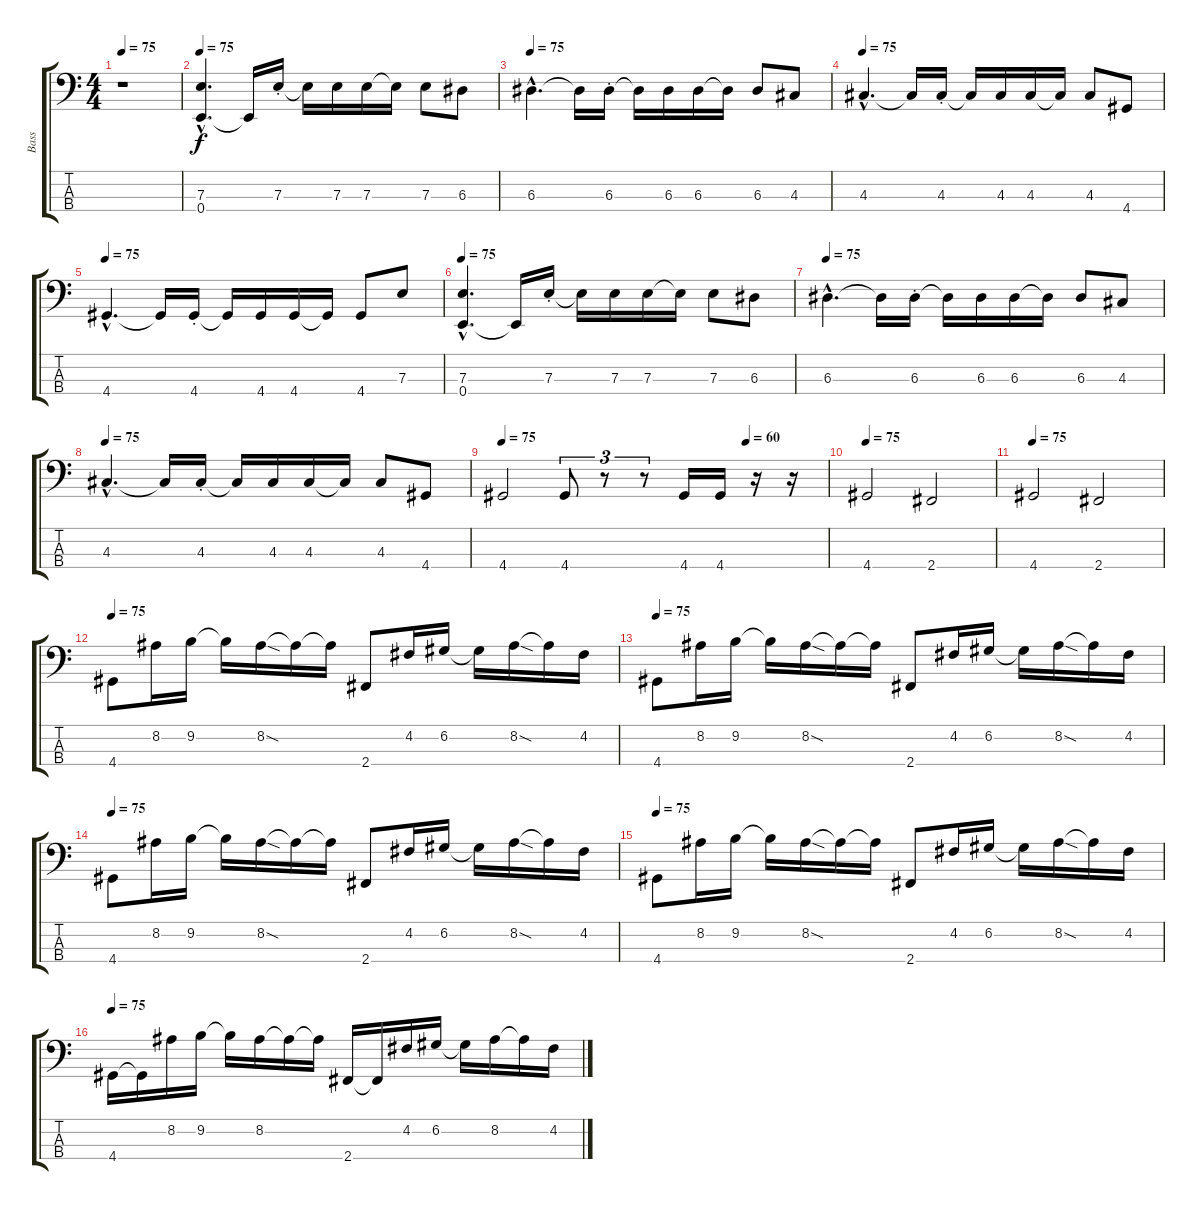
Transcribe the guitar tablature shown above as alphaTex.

\track ("Bass" "Bass") {instrument electricbassfinger}
\staff {score tabs}
\tuning (G2 D2 A1 E1) {hide}
\ts (4 4)
\tempo 75
\clef f4
\ks c
r.1{dy f} |
\tempo 75
(7.3{hac} 0.4{hac}).4{d} 0.4{t}.16 7.3{st}.16 7.3{t}.16 7.3.16 7.3.16 7.3{t}.16 7.3.8 6.3.8 |
\tempo 75
6.3{hac}.4{d} 6.3{t}.16 6.3{st}.16 6.3{t}.16 6.3.16 6.3.16 6.3{t}.16 6.3.8 4.3.8 |
\tempo 75
4.3{hac}.4{d} 4.3{t}.16 4.3{st}.16 4.3{t}.16 4.3.16 4.3.16 4.3{t}.16 4.3.8 4.4.8 |
\tempo 75
4.4{hac}.4{d} 4.4{t}.16 4.4{st}.16 4.4{t}.16 4.4.16 4.4.16 4.4{t}.16 4.4.8 7.3.8 |
\tempo 75
(7.3{hac} 0.4{hac}).4{d} 0.4{t}.16 7.3{st}.16 7.3{t}.16 7.3.16 7.3.16 7.3{t}.16 7.3.8 6.3.8 |
\tempo 75
6.3{hac}.4{d} 6.3{t}.16 6.3{st}.16 6.3{t}.16 6.3.16 6.3.16 6.3{t}.16 6.3.8 4.3.8 |
\tempo 75
4.3{hac}.4{d} 4.3{t}.16 4.3{st}.16 4.3{t}.16 4.3.16 4.3.16 4.3{t}.16 4.3.8 4.4.8 |
\tempo 75
\tempo (60 0.75)
4.4.2 4.4.8{tu (3 2)} r.8{tu (3 2)} r.8{tu (3 2)} 4.4.16 4.4.16 r.16 r.16 |
\tempo 75
4.4.2{volume 11} 2.4.2 |
\tempo 75
4.4.2 2.4.2 |
\tempo 75
4.4.8 8.2.16 9.2.16 9.2{t}.16 8.2{sod}.16 8.2{t}.16 8.2{t}.16 2.4.8 4.2.16 6.2.16 6.2{t}.16 8.2{sod}.16 8.2{t}.16 4.2.16 |
\tempo 75
4.4.8 8.2.16 9.2.16 9.2{t}.16 8.2{sod}.16 8.2{t}.16 8.2{t}.16 2.4.8 4.2.16 6.2.16 6.2{t}.16 8.2{sod}.16 8.2{t}.16 4.2.16 |
\tempo 75
4.4.8 8.2.16 9.2.16 9.2{t}.16 8.2{sod}.16 8.2{t}.16 8.2{t}.16 2.4.8 4.2.16 6.2.16 6.2{t}.16 8.2{sod}.16 8.2{t}.16 4.2.16 |
\tempo 75
4.4.8 8.2.16 9.2.16 9.2{t}.16 8.2{sod}.16 8.2{t}.16 8.2{t}.16 2.4.8 4.2.16 6.2.16 6.2{t}.16 8.2{sod}.16 8.2{t}.16 4.2.16 |
\tempo 75
4.4.16 4.4{t}.16 8.2.16 9.2.16 9.2{t}.16 8.2.16 8.2{t}.16 8.2{t}.16 2.4.16 2.4{t}.16 4.2.16 6.2.16 6.2{t}.16 8.2.16 8.2{t}.16 4.2.16
